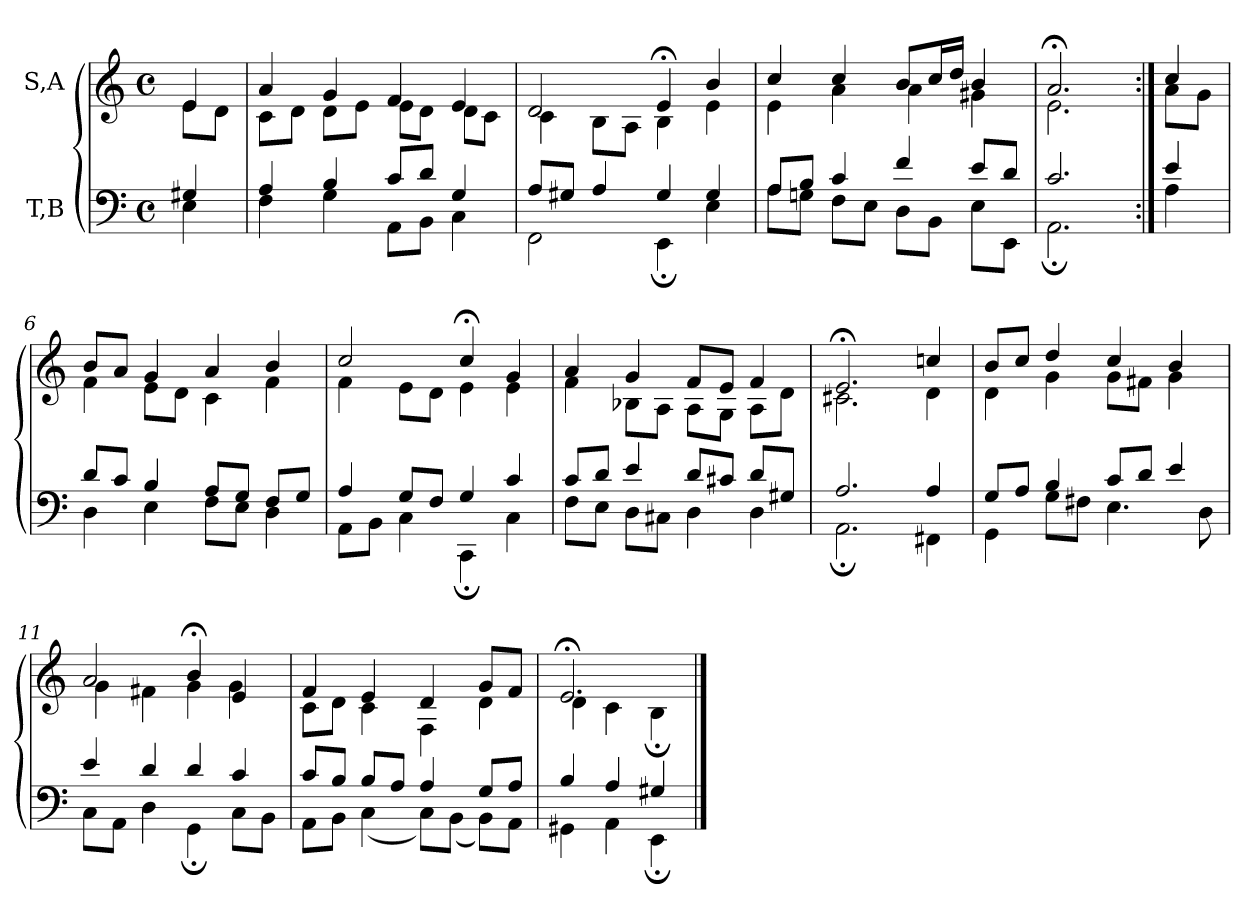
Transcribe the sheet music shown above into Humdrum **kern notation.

**kern	**kern
*part2	*part1
*staff2	*staff1
*I"T,B	*I"S,A
*clefF4	*clefG2
*k[]	*k[]
*M4/4	*M4/4
*met(c)	*met(c)
=	=
*^	*^
4G#X	4E	4e	8eL
.	.	.	8dJ
=1	=1	=1	=1
4A	4F	4a	8cL
.	.	.	8dJ
4B	4G	4g	8dL
.	.	.	8eJ
8cL	8AAL	4f	8eL
8dJ	8BBJ	.	8dJ
4G	4C	4e	8dL
.	.	.	8cJ
=2	=2	=2	=2
8AL	2FF	2d	4c
8G#XJ	.	.	.
4A	.	.	8BL
.	.	.	8AJ
4G#	4EE;	4e;<	4B
4G#	4E	4b	4e
=3	=3	=3	=3
8AL	8AL	4cc	4e
8BJ	8GnJ	.	.
4c	8FL	4cc	4a
.	8EJ	.	.
4f	8DL	8bL	4a
.	8BBJ	16ccL	.
.	.	16ddJJ	.
8eL	8EL	4b	4g#X
8dJ	8EEJ	.	.
=1550	=1550	=1550	=1550
2.c	2.AA;	2.a;<	2.e
=1551:|!	=1551:|!	=1551:|!	=1551:|!
4e	4A	4cc	8aL
.	.	.	8gJ
=6	=6	=6	=6
8dL	4D	8bL	4f
8cJ	.	8aJ	.
4B	4E	4g	8eL
.	.	.	8dJ
8AL	8FL	4a	4c
8GJ	8EJ	.	.
8FL	4D	4b	4f
8GJ	.	.	.
=7	=7	=7	=7
4A	8AAL	2cc	4f
.	8BBJ	.	.
8GL	4C	.	8eL
8FJ	.	.	8dJ
4G	4CC;	4cc;<	4e
4c	4C	4g	4e
=8	=8	=8	=8
8cL	8FL	4a	4f
8dJ	8EJ	.	.
4e	8DL	4g	8B-XL
.	8C#XJ	.	8AJ
8dL	4D	8fL	8AL
8c#XJ	.	8eJ	8GJ
8dL	4D	4f	8AL
8G#XJ	.	.	8dJ
=9	=9	=9	=9
2.A	2.AA;	2.e;<	2.c#X
4A	4FF#X	4ccn	4d
=10	=10	=10	=10
8GL	4GG	8bL	4d
8AJ	.	8ccJ	.
4B	8GL	4dd	4g
.	8F#XJ	.	.
8cL	4.E	4cc	8gL
8dJ	.	.	8f#XJ
4e	.	4b	4g
.	8D	.	.
=11	=11	=11	=11
4e	8CL	2a	4g
.	8AAJ	.	.
4d	4D	.	4f#X
4d	4GG;	4b;<	4g
4c	8CL	4e	4g
.	8BBJ	.	.
=12	=12	=12	=12
8cL	8AAL	4f	8cL
8BJ	8BBJ	.	8dJ
8BL	(<4C	4e	4c
8AJ	.	.	.
4A	8CL)	4d	4F
.	(<8BBJ	.	.
8GL	8BBL)	8gL	4d
8AJ	8AAJ	8fJ	.
=13	=13	=13	=13
4B	4GG#X	2.e;<	4d
4A	4AA	.	4c
4G#X	4EE;	.	4B;
*v	*v	*	*
*	*v	*v
==	==
*-	*-
